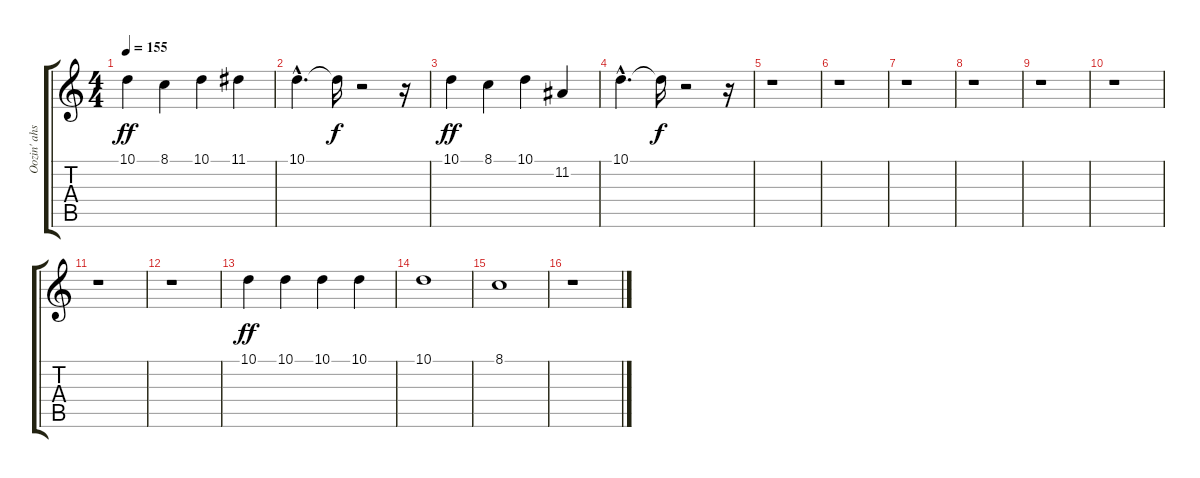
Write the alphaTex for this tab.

\track ("Oozin' ahs - Jay, Brett" "Oozin' ahs") {instrument clarinet}
\staff {score tabs}
\tuning (E4 B3 G3 D3 A2 E2) {hide}
\ts (4 4)
\tempo 155
\clef g2
\ks c
10.1.4{dy ff} 8.1.4 10.1.4 11.1.4 |
10.1{hac}.4{d} 10.1{t}.16{dy f} r.2 r.16 |
10.1.4{dy ff} 8.1.4 10.1.4 11.2.4 |
10.1{hac}.4{d} 10.1{t}.16{dy f} r.2 r.16 |
r.1 |
r.1 |
r.1 |
r.1 |
r.1 |
r.1 |
r.1 |
r.1 |
10.1.4{dy ff} 10.1.4 10.1.4 10.1.4 |
10.1.1 |
8.1.1 |
r.1
